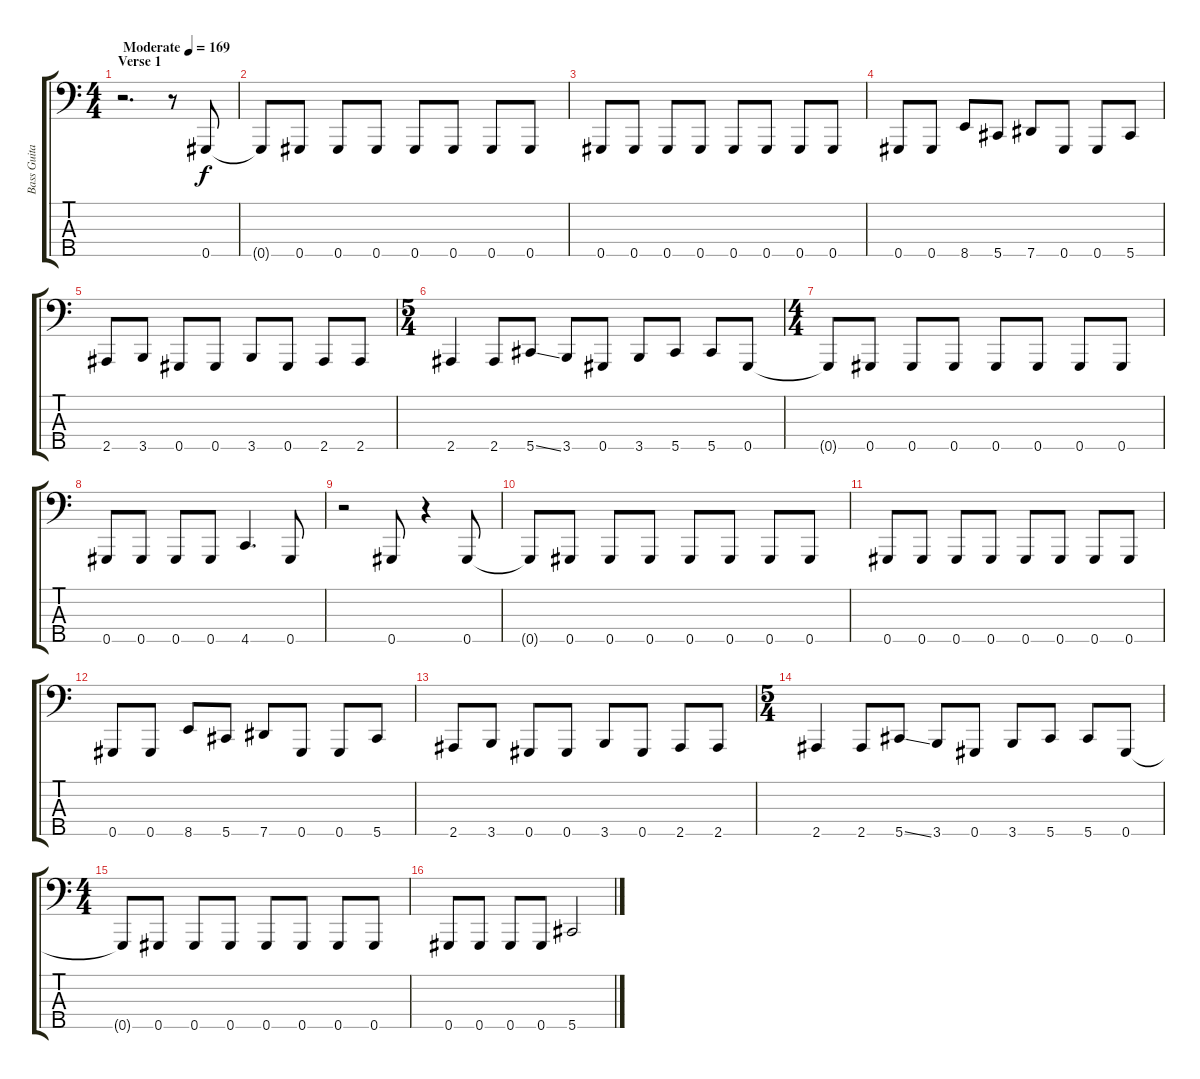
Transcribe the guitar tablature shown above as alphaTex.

\track ("Bass Guitar" "Bass Guita") {instrument electricbasspick}
\staff {score tabs}
\tuning (E2 B1 Gb1 Db1 Ab0) {hide}
\ts (4 4)
\section ("" "Verse 1")
\tempo (169 "Moderate")
\clef f4
\ks c
r.2{d dy f instrument electricbasspick} r.8 0.5.8 |
0.5{t}.8 0.5.8 0.5.8 0.5.8 0.5.8 0.5.8 0.5.8 0.5.8 |
0.5.8 0.5.8 0.5.8 0.5.8 0.5.8 0.5.8 0.5.8 0.5.8 |
0.5.8 0.5.8 8.5.8 5.5.8 7.5.8 0.5.8 0.5.8 5.5.8 |
2.5.8 3.5.8 0.5.8 0.5.8 3.5.8 0.5.8 2.5.8 2.5.8 |
\ts (5 4)
2.5.4 2.5.8 5.5{ss}.8 3.5.8 0.5.8 3.5.8 5.5.8 5.5.8 0.5.8 |
\ts (4 4)
0.5{t}.8 0.5.8 0.5.8 0.5.8 0.5.8 0.5.8 0.5.8 0.5.8 |
0.5.8 0.5.8 0.5.8 0.5.8 4.5.4{d} 0.5.8 |
r.2 0.5.8 r.4 0.5.8 |
0.5{t}.8 0.5.8 0.5.8 0.5.8 0.5.8 0.5.8 0.5.8 0.5.8 |
0.5.8 0.5.8 0.5.8 0.5.8 0.5.8 0.5.8 0.5.8 0.5.8 |
0.5.8 0.5.8 8.5.8 5.5.8 7.5.8 0.5.8 0.5.8 5.5.8 |
2.5.8 3.5.8 0.5.8 0.5.8 3.5.8 0.5.8 2.5.8 2.5.8 |
\ts (5 4)
2.5.4 2.5.8 5.5{ss}.8 3.5.8 0.5.8 3.5.8 5.5.8 5.5.8 0.5.8 |
\ts (4 4)
0.5{t}.8 0.5.8 0.5.8 0.5.8 0.5.8 0.5.8 0.5.8 0.5.8 |
0.5.8 0.5.8 0.5.8 0.5.8 5.5.2
